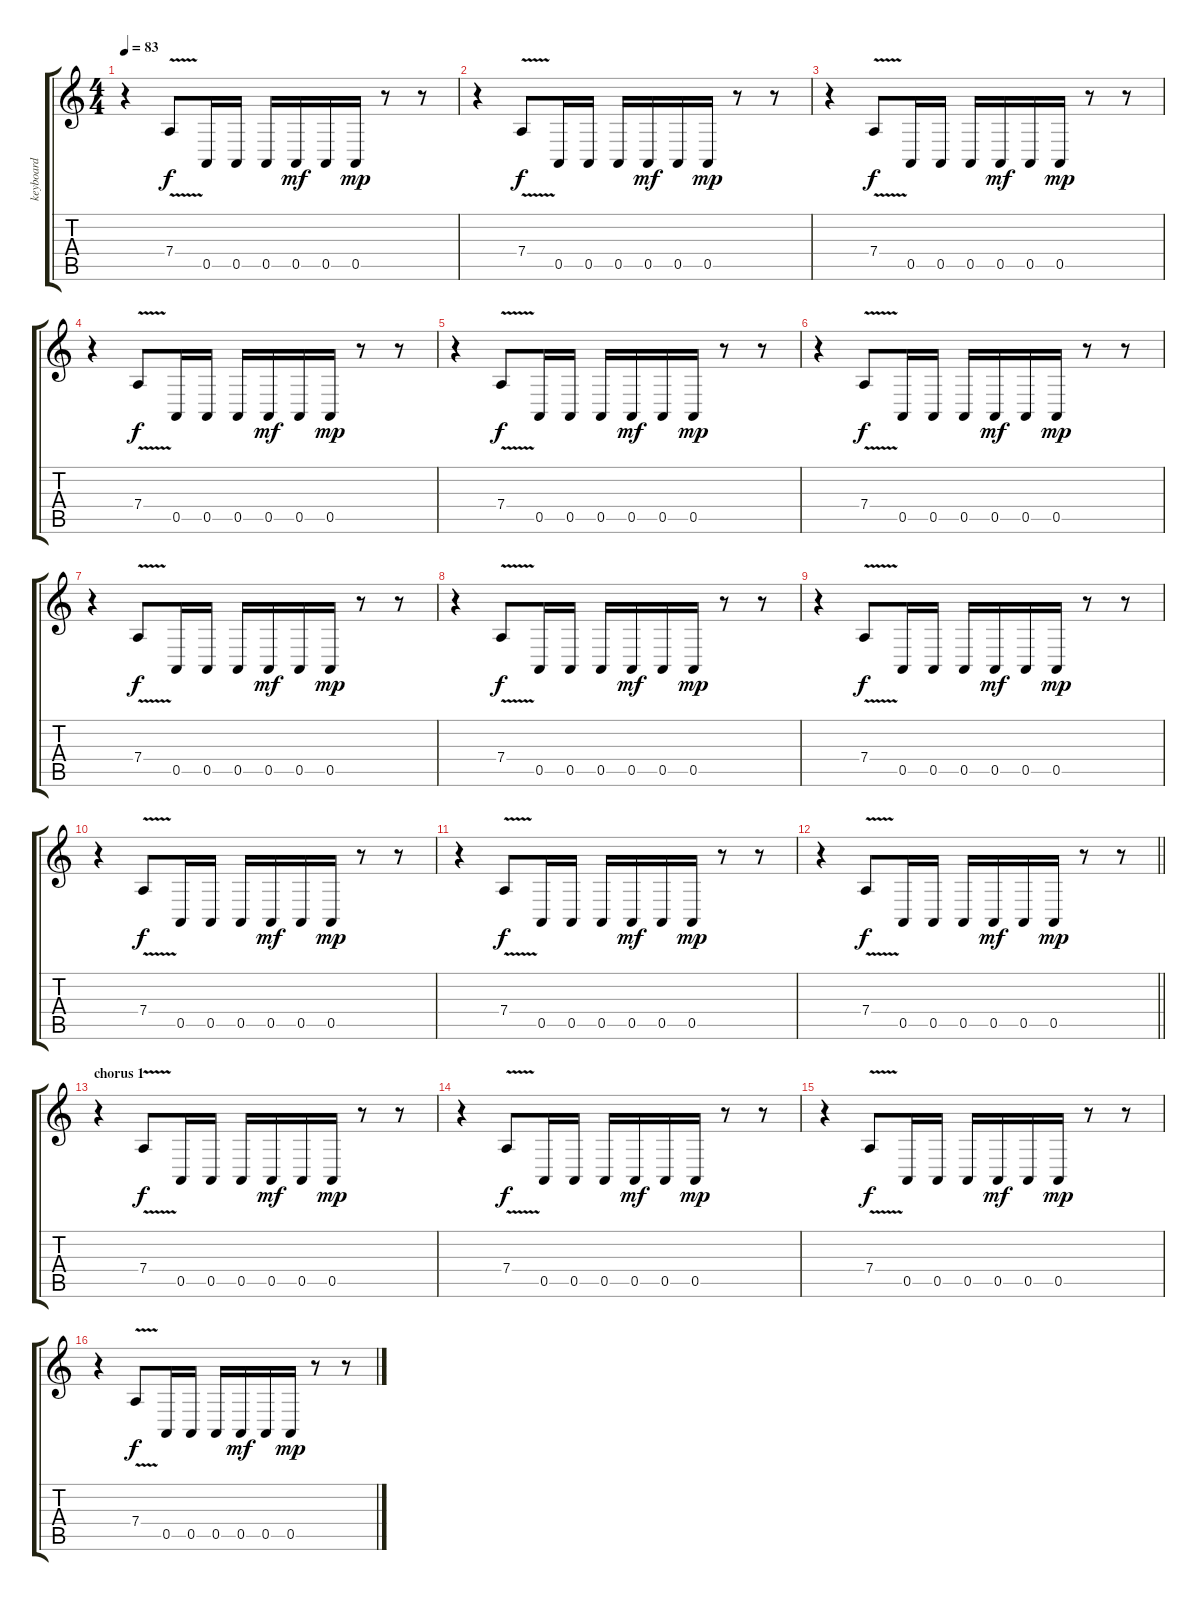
\track ("keyboard " "keyboard ") {instrument lead2sawtooth}
\staff {score tabs}
\tuning (E4 B3 G3 D3 A2 E2) {hide}
\ts (4 4)
\tempo 83
\clef g2
\ks c
r.4{dy mp} 7.4{v}.8{dy f} 0.5.16 0.5.16 0.5.16 0.5.16{dy mf} 0.5.16 0.5.16{dy mp} r.8 r.8 |
r.4 7.4{v}.8{dy f} 0.5.16 0.5.16 0.5.16 0.5.16{dy mf} 0.5.16 0.5.16{dy mp} r.8 r.8 |
r.4 7.4{v}.8{dy f} 0.5.16 0.5.16 0.5.16 0.5.16{dy mf} 0.5.16 0.5.16{dy mp} r.8 r.8 |
r.4 7.4{v}.8{dy f} 0.5.16 0.5.16 0.5.16 0.5.16{dy mf} 0.5.16 0.5.16{dy mp} r.8 r.8 |
r.4 7.4{v}.8{dy f} 0.5.16 0.5.16 0.5.16 0.5.16{dy mf} 0.5.16 0.5.16{dy mp} r.8 r.8 |
r.4 7.4{v}.8{dy f} 0.5.16 0.5.16 0.5.16 0.5.16{dy mf} 0.5.16 0.5.16{dy mp} r.8 r.8 |
r.4 7.4{v}.8{dy f} 0.5.16 0.5.16 0.5.16 0.5.16{dy mf} 0.5.16 0.5.16{dy mp} r.8 r.8 |
r.4 7.4{v}.8{dy f} 0.5.16 0.5.16 0.5.16 0.5.16{dy mf} 0.5.16 0.5.16{dy mp} r.8 r.8 |
r.4 7.4{v}.8{dy f} 0.5.16 0.5.16 0.5.16 0.5.16{dy mf} 0.5.16 0.5.16{dy mp} r.8 r.8 |
r.4 7.4{v}.8{dy f} 0.5.16 0.5.16 0.5.16 0.5.16{dy mf} 0.5.16 0.5.16{dy mp} r.8 r.8 |
r.4 7.4{v}.8{dy f} 0.5.16 0.5.16 0.5.16 0.5.16{dy mf} 0.5.16 0.5.16{dy mp} r.8 r.8 |
\barLineRight lightlight
r.4 7.4{v}.8{dy f} 0.5.16 0.5.16 0.5.16 0.5.16{dy mf} 0.5.16 0.5.16{dy mp} r.8 r.8 |
\section ("" "chorus 1")
r.4 7.4{v}.8{dy f} 0.5.16 0.5.16 0.5.16 0.5.16{dy mf} 0.5.16 0.5.16{dy mp} r.8 r.8 |
r.4 7.4{v}.8{dy f} 0.5.16 0.5.16 0.5.16 0.5.16{dy mf} 0.5.16 0.5.16{dy mp} r.8 r.8 |
r.4 7.4{v}.8{dy f} 0.5.16 0.5.16 0.5.16 0.5.16{dy mf} 0.5.16 0.5.16{dy mp} r.8 r.8 |
r.4 7.4{v}.8{dy f} 0.5.16 0.5.16 0.5.16 0.5.16{dy mf} 0.5.16 0.5.16{dy mp} r.8 r.8
